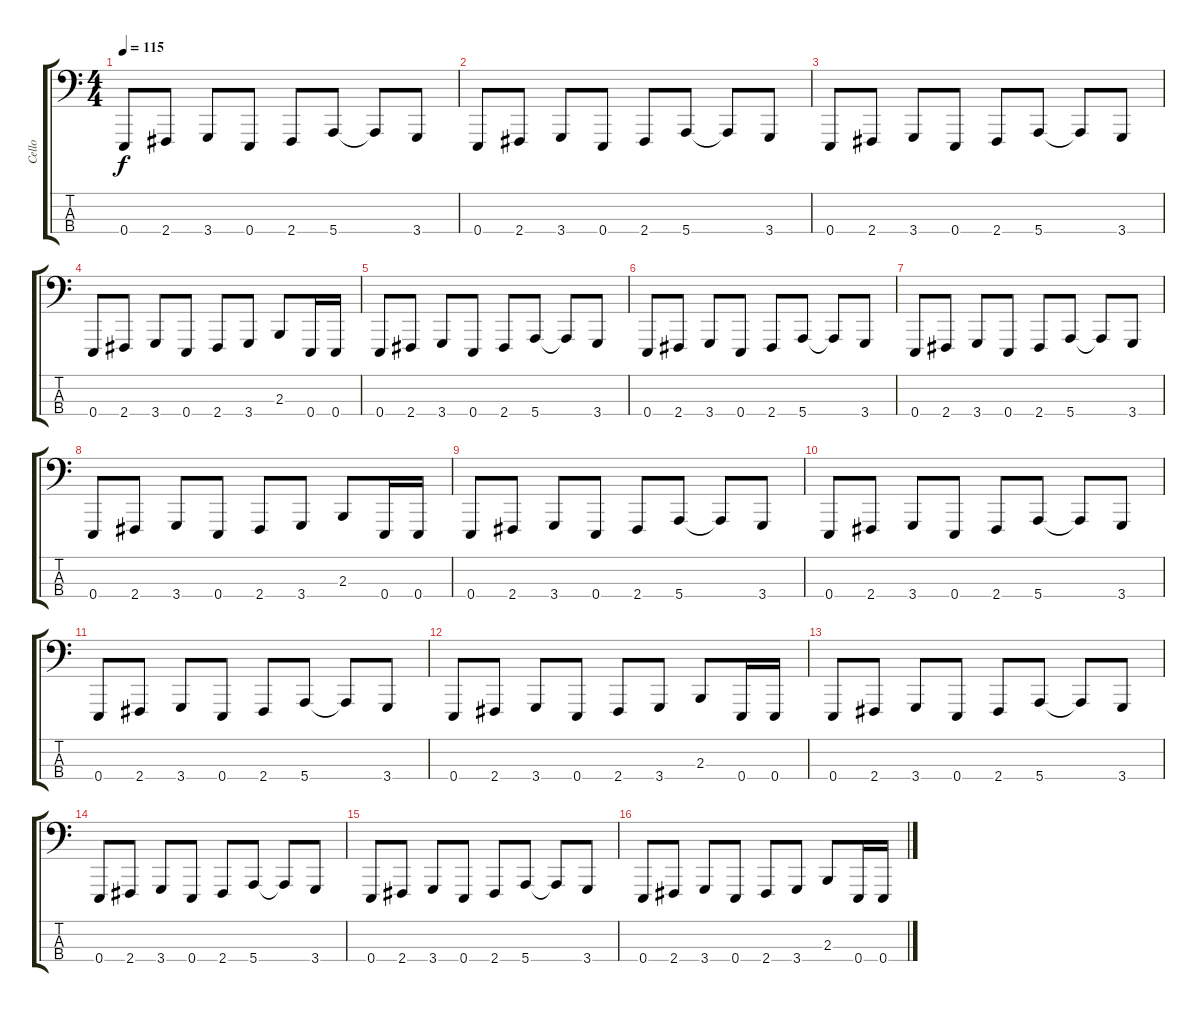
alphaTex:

\track ("Cello" "Cello") {instrument cello}
\staff {score tabs}
\tuning (G2 D2 A1 E1) {hide}
\ts (4 4)
\tempo 115
\clef f4
\ks c
0.4.8{dy f} 2.4.8 3.4.8 0.4.8 2.4.8 5.4.8 5.4{t}.8 3.4.8 |
0.4.8 2.4.8 3.4.8 0.4.8 2.4.8 5.4.8 5.4{t}.8 3.4.8 |
0.4.8 2.4.8 3.4.8 0.4.8 2.4.8 5.4.8 5.4{t}.8 3.4.8 |
0.4.8 2.4.8 3.4.8 0.4.8 2.4.8 3.4.8 2.3.8 0.4.16 0.4.16 |
0.4.8 2.4.8 3.4.8 0.4.8 2.4.8 5.4.8 5.4{t}.8 3.4.8 |
0.4.8 2.4.8 3.4.8 0.4.8 2.4.8 5.4.8 5.4{t}.8 3.4.8 |
0.4.8 2.4.8 3.4.8 0.4.8 2.4.8 5.4.8 5.4{t}.8 3.4.8 |
0.4.8 2.4.8 3.4.8 0.4.8 2.4.8 3.4.8 2.3.8 0.4.16 0.4.16 |
0.4.8 2.4.8 3.4.8 0.4.8 2.4.8 5.4.8 5.4{t}.8 3.4.8 |
0.4.8 2.4.8 3.4.8 0.4.8 2.4.8 5.4.8 5.4{t}.8 3.4.8 |
0.4.8 2.4.8 3.4.8 0.4.8 2.4.8 5.4.8 5.4{t}.8 3.4.8 |
0.4.8 2.4.8 3.4.8 0.4.8 2.4.8 3.4.8 2.3.8 0.4.16 0.4.16 |
0.4.8 2.4.8 3.4.8 0.4.8 2.4.8 5.4.8 5.4{t}.8 3.4.8 |
0.4.8 2.4.8 3.4.8 0.4.8 2.4.8 5.4.8 5.4{t}.8 3.4.8 |
0.4.8 2.4.8 3.4.8 0.4.8 2.4.8 5.4.8 5.4{t}.8 3.4.8 |
0.4.8 2.4.8 3.4.8 0.4.8 2.4.8 3.4.8 2.3.8 0.4.16 0.4.16
